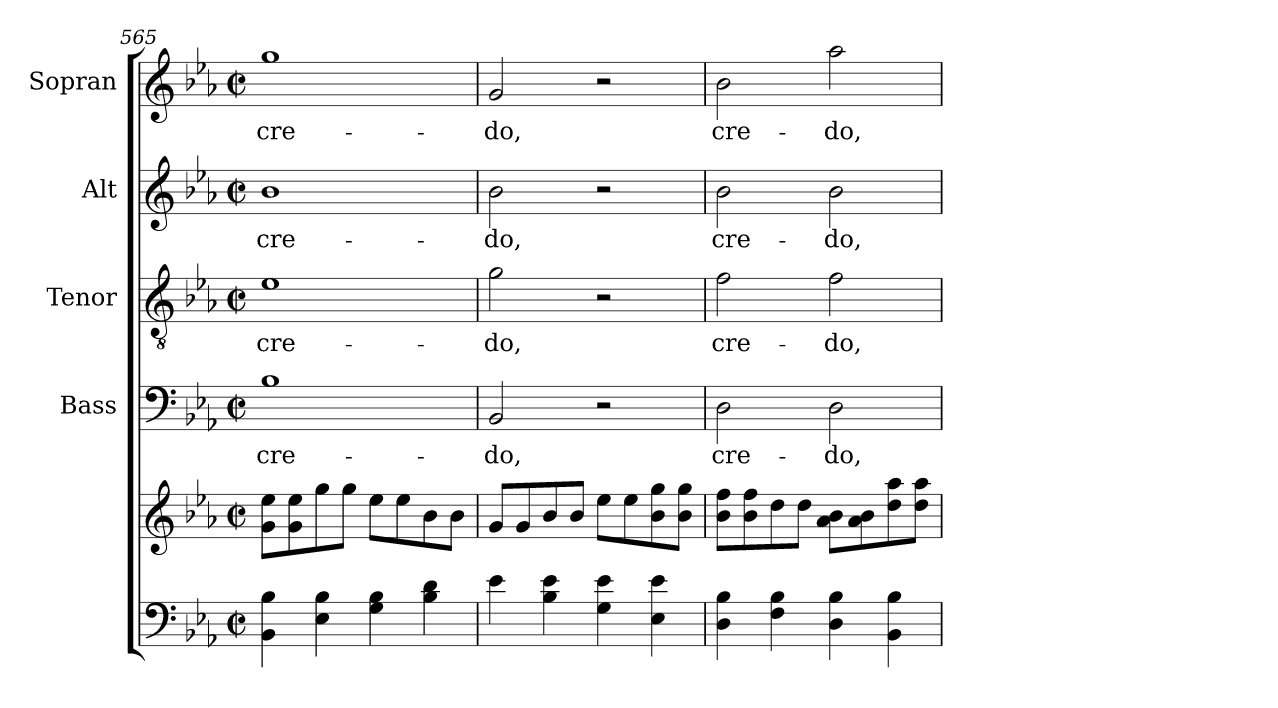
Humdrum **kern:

**kern	**kern	**kern	**text	**kern	**text	**kern	**text	**kern	**text
*part5	*part5	*part4	*part4	*part3	*part3	*part2	*part2	*part1	*part1
*staff6	*staff5	*staff4	*staff4	*staff3	*staff3	*staff2	*staff2	*staff1	*staff1
*	*	*I"Bass	*	*I"Tenor	*	*I"Alt	*	*I"Sopran	*
*	*	*I'B.	*	*I'T.	*	*I'A.	*	*I'S.	*
*clefF4	*clefG2	*clefF4	*	*clefGv2	*	*clefG2	*	*clefG2	*
*k[b-e-a-]	*k[b-e-a-]	*k[b-e-a-]	*	*k[b-e-a-]	*	*k[b-e-a-]	*	*k[b-e-a-]	*
*E-:	*E-:	*E-:	*	*E-:	*	*E-:	*	*E-:	*
*M2/2	*M2/2	*M2/2	*	*M2/2	*	*M2/2	*	*M2/2	*
*met(c|)	*met(c|)	*met(c|)	*	*met(c|)	*	*met(c|)	*	*met(c|)	*
=565	=565	=565	=565	=565	=565	=565	=565	=565	=565
!	!	!	!LO:LY:b	!	!LO:LY:b	!	!LO:LY:b	!	!LO:LY:b
4BB-\ 4B-\	8g\ 8ee-\L	1B-	cre-	1e-	cre-	1b-	cre-	1gg	cre-
.	8g\ 8ee-\	.	.	.	.	.	.	.	.
4E-\ 4B-\	8gg\	.	.	.	.	.	.	.	.
.	8gg\J	.	.	.	.	.	.	.	.
4G\ 4B-\	8ee-\L	.	.	.	.	.	.	.	.
.	8ee-\	.	.	.	.	.	.	.	.
4B-\ 4d\	8b-\	.	.	.	.	.	.	.	.
.	8b-\J	.	.	.	.	.	.	.	.
=566	=566	=566	=566	=566	=566	=566	=566	=566	=566
!	!	!	!LO:LY:b	!	!LO:LY:b	!	!LO:LY:b	!	!LO:LY:b
4e-\	8g/L	2BB-/	-do,	2g\	-do,	2b-\	-do,	2g/	-do,
.	8g/	.	.	.	.	.	.	.	.
4B-\ 4e-\	8b-/	.	.	.	.	.	.	.	.
.	8b-/J	.	.	.	.	.	.	.	.
4G\ 4e-\	8ee-\L	2r	.	2r	.	2r	.	2r	.
.	8ee-\	.	.	.	.	.	.	.	.
4E-\ 4e-\	8b-\ 8gg\	.	.	.	.	.	.	.	.
.	8b-\ 8gg\J	.	.	.	.	.	.	.	.
=567	=567	=567	=567	=567	=567	=567	=567	=567	=567
!	!	!	!LO:LY:b	!	!LO:LY:b	!	!LO:LY:b	!	!LO:LY:b
4D\ 4B-\	8b-\ 8ff\L	2D\	cre-	2f\	cre-	2b-\	cre-	2b-\	cre-
.	8b-\ 8ff\	.	.	.	.	.	.	.	.
4F\ 4B-\	8dd\	.	.	.	.	.	.	.	.
.	8dd\J	.	.	.	.	.	.	.	.
!	!	!	!LO:LY:b	!	!LO:LY:b	!	!LO:LY:b	!	!LO:LY:b
4D\ 4B-\	8a-\ 8b-\L	2D\	-do,	2f\	-do,	2b-\	-do,	2aa-\	-do,
.	8a-\ 8b-\	.	.	.	.	.	.	.	.
4BB-\ 4B-\	8dd\ 8aa-\	.	.	.	.	.	.	.	.
.	8dd\ 8aa-\J	.	.	.	.	.	.	.	.
=	=	=	=	=	=	=	=	=	=
*-	*-	*-	*-	*-	*-	*-	*-	*-	*-
